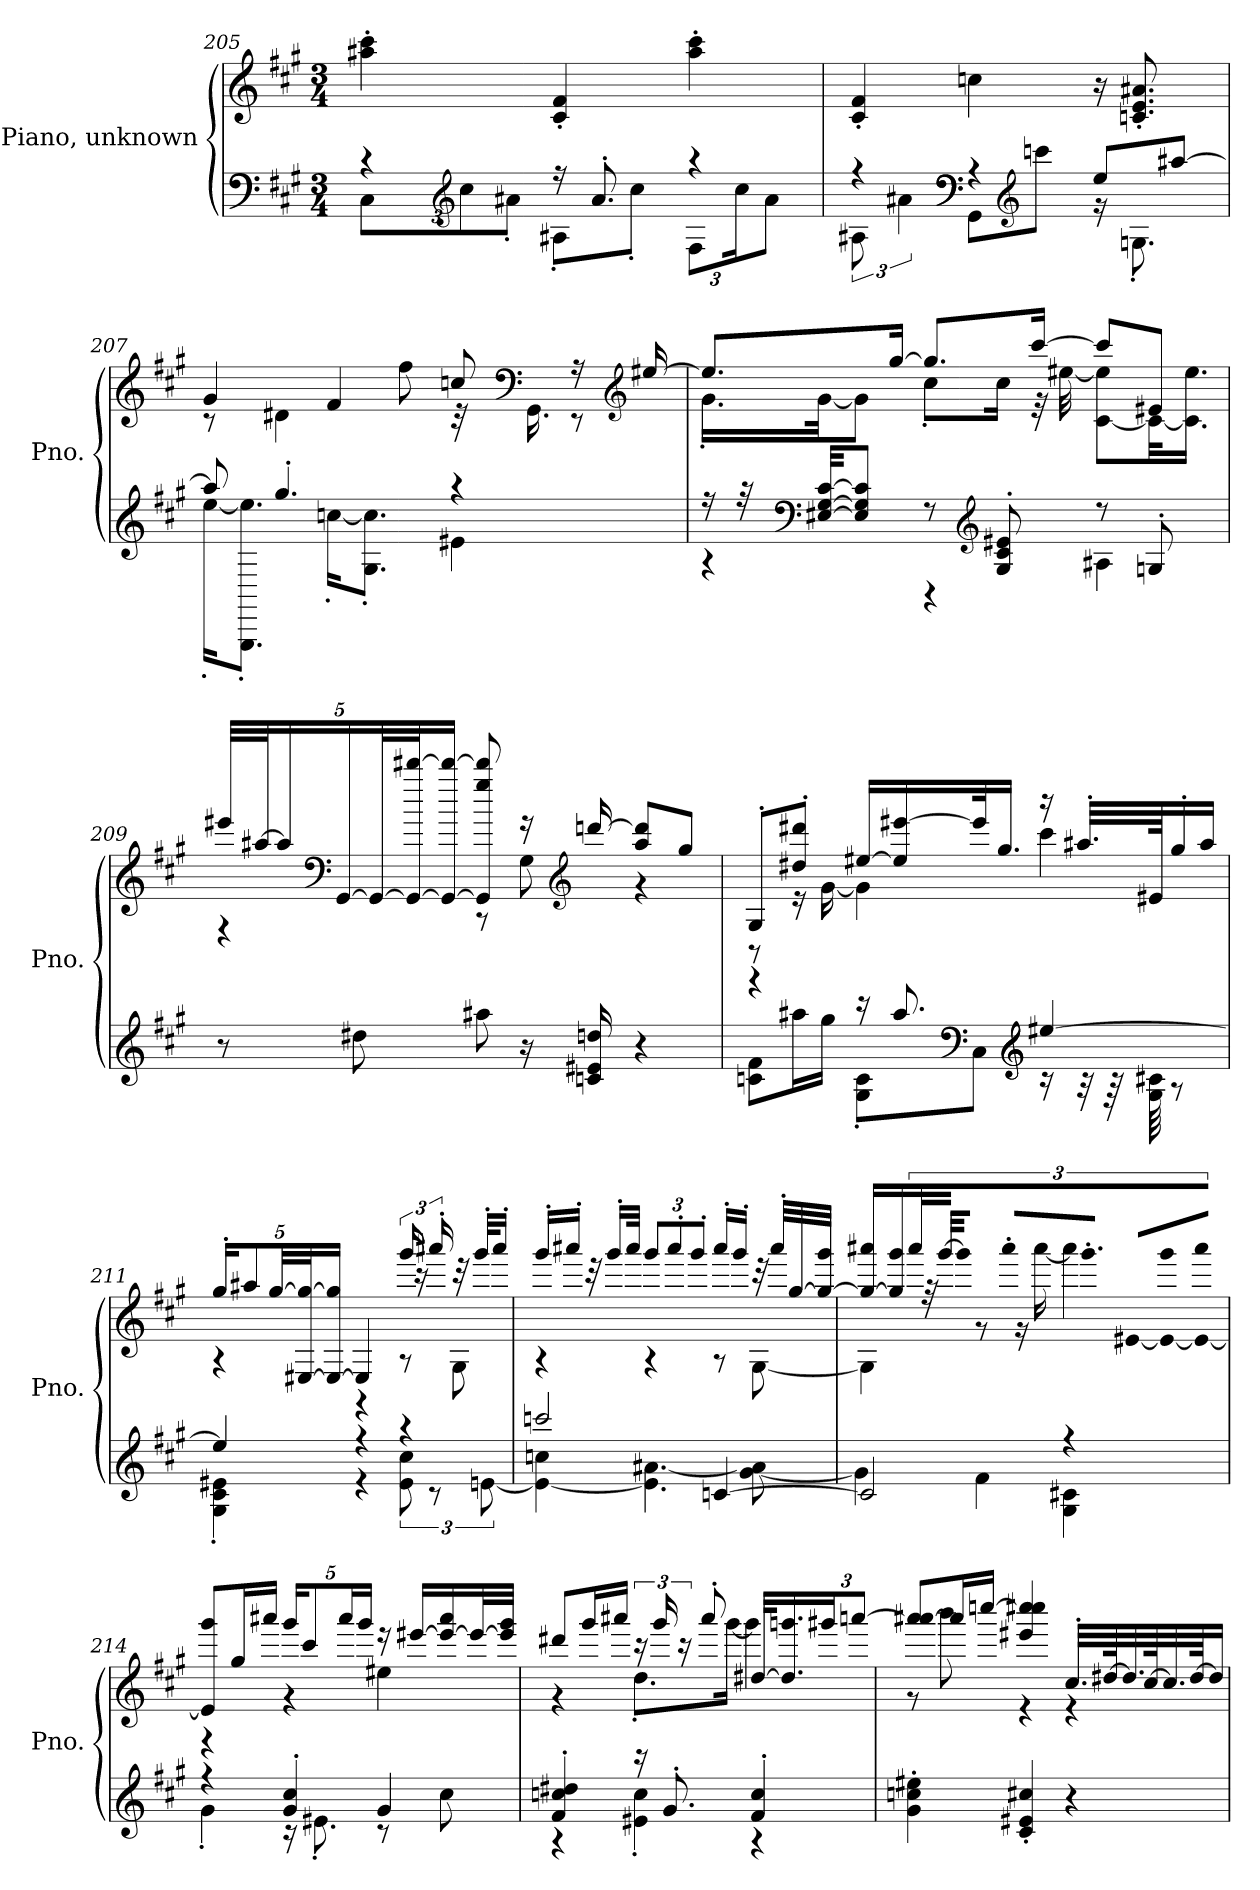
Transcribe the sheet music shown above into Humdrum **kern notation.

**kern	**kern
*part1	*part1
*staff2	*staff1
*I"Piano, unknown	*
*I'Pno.	*
*clefF4	*clefG2
*k[f#c#g#]	*k[f#c#g#]
*M3/4	*M3/4
=205	=205
*^	*
*	*Xbrackettup	*
4r	12C#\L	4aa#X\' 4ccc#\'
*clefG2	*	*
.	12cc#\	.
.	12a#X'\J	.
16r	8A#X'\L	4c#/' 4f#/'
8.a#'/	.	.
.	8cc#'\J	.
4r	12F#\L	4aa#\' 4ccc#\'
.	24cc#\K	.
.	8a#\J	.
!!LO:PB:g=z
=206	=206	=206
*	*brackettup	*
4r	12A#X\	4c#/' 4f#/'
.	6a#X\	.
*clefF4	*	*
4r	8GG#\L	4ccn\
*clefG2	*	*
.	8cccn\J	.
8ee/L	16r	16r
.	8.Gn'\	8.cn/' 8.e/' 8.a#X/'
[8aa#X/J	.	.
=207	=207	=207
*	*	*^
8aa#/]	[16ee'\KL	4g#/	8r
.	8.GGG#\' 8.ee\]'J	.	.
4.gg#'/	.	.	4d#X\
.	[16ccn'\KL	4f#/	.
.	8.G#\' 8.cc\]'J	.	.
.	.	.	8ff#\
4r	4e#X\	8ccn/	32r
*	*	*clefF4	*
.	.	.	16.GG#\
.	.	16r	8r
*	*	*clefG2	*
.	.	[16ee#X/	.
!!LO:LB:g=z	!!
=208	=208	=208	=208
16r	4r	8.ee#/L]	16.g#'\LL
32r	.	.	.
*clefF4	*	*	*
[32E#X/ [32G#/ [32c#/KKL	.	.	[32g#\JK
8E#/] 8G#/] 8c#/]J	.	.	8g#\J]
.	.	[16gg#/Jk	.
8r	4r	8.gg#/L]	8cc#'\L
*clefG2	*	*	*
8G#/' 8c#/' 8e#X/'	.	.	16cc#\Jk
.	.	[16ccc#/Jk	32r
.	.	.	[32ee#X\
8r	4A#X\	8ccc#/L]	[8c#\ 8ee#\]L
8Gn'/	.	8e#X/J	32c#\KL_
.	.	.	16.c#\] 16.ee#\JJ
*v	*v	*	*
=209	=209	=209
*	*Xbrackettup	*
8r	40eee#X/LLL	4r
.	[40aa#X/J	.
.	20aa#/]	.
*	*clefF4	*
.	[20GG#/	.
8dd#X\	.	.
.	40GG#/L_	.
.	40GG#/_ [40ddd#X/J	.
.	20GG#/_ 20ddd#/_JJ	.
8aa#X\	8GG#/] 8gg#/ 8ddd#/]	8r
16r	16r	8G#\
*	*clefG2	*
16cn/ 16e#X/ 16ddn/	[16dddn/	.
4r	8aa#/ 8ddd/]L	4r
.	8gg#/J	.
!!LO:LB:g=z	!!
=210	=210	=210
*^	*	*
4r	8cn\ 8f#\L	8G#'/L	8r
.	16aa#X\L	8dd#X/' 8ddd#X/'J	16r
.	16gg#\JJ	.	[16g#\
16r	8G#\' 8c\'L	[16ee#X/LL	4g#\]
8.aa#/	.	16ee#/] [16eee#X/	.
*clefF4	*	*	*
.	8C#\J	32eee#/K]	.
.	.	16.gg#/JJ	.
*clefG2	*	*	*
[4ee#X/	16r	16r	4ccc#\
.	32r	32.aa#X'/LLL	.
.	64r	.	.
.	64G#\ 64c#X\	64e#X/JK	.
.	8r	16gg#'/	.
.	.	16aa#/JJ	.
=211	=211	=211	=211
4ee#/]	4G#\' 4c#\' 4e#X\'	20gg#'/KL	4r
.	.	10aa#X/	.
.	.	[40gg#/LL	.
.	.	[40E#X/ 40gg#/_J	.
.	.	20E#/_ 20gg#/]JJ	.
4r	4r	4E#/]	4r
*	*	*brackettup	*
4r	12e#\ 12cc#\	24ggg#/	8r
.	.	24r	.
.	12r	24aaa#X'/	.
.	.	32r	8G#\
.	.	32ggg#'/KLL	.
.	[12en\	.	.
.	.	16aaa#'/JJ	.
!!LO:LB:g=z	!!
=212	=212	=212	=212
2cccn/	4e\_ 4ccn\	16ggg#'/LL	4r
.	.	16aaa#X'/JJ	.
.	.	32r	.
.	.	16ggg#'/LL	.
.	.	32aaa#/JJk	.
*	*	*Xbrackettup	*
.	4.e\] [4.a#X\	12ggg#/L	4r
.	.	12aaa#'/	.
.	.	12ggg#'/J	.
[4cn/	.	16aaa#'/LL	8r
.	.	16ggg#'/JJ	.
.	[8g#\ 8a#\]	32r	[8G#\
.	.	32aaa#'/LLL	.
.	.	[32gg#/	.
.	.	32gg#/_ 32ggg#/JJJ	.
=213	=213	=213	=213
2c/]	4g#\]	16gg#/_ 16aaa#X/LL	4G#\]
.	.	16gg#/] 16ggg#/	.
*	*	*brackettup	*
.	.	48aaa#/JJk	.
.	.	48r	.
.	.	[48ggg#/KLL	.
.	.	16ggg#/JJ]	.
.	4f#\	16aaa#'/KL	8r
.	.	8.ggg#'/J	.
.	.	.	16r
.	.	.	[16aaa#\
4r	4G#\ 4c#X\	[16e#X/LL	4aaa#\]
.	.	16e#/_ 16ggg#/J	.
.	.	8e#/_ 8aaa#/J	.
!!LO:LB:g=z	!!
=214	=214	=214	=214
4r	4g#'\	8e#/] 8ggg#/L	4r
.	.	16gg#/L	.
.	.	16aaa#X/JJ	.
*	*	*Xbrackettup	*
4g#/' 4cc#/'	16r	20ggg#/KL	4r
.	.	10ccc#/	.
.	8.e#X'\	.	.
.	.	20aaa#/L	.
.	.	20ggg#/JJ	.
4g#/	8r	16r	4ee#X\
.	.	[16eee#X/LL	.
.	8cc#\	16eee#/_ 16aaa#/	.
.	.	32eee#/L_	.
.	.	32eee#/] 32ggg#/JJJ	.
=215	=215	=215	=215
4f#/' 4ccn/' 4dd#X/'	4r	8ddd#X/L	4r
.	.	16ggg#/L	.
.	.	16aaa#X/JJ	.
*	*	*brackettup	*
16r	4e#X\' 4cc\'	24r	8.dd'\L
.	.	24ggg#/	.
8.g#'/	.	.	.
.	.	24r	.
.	.	8aaa#'/	.
.	.	.	[16ggg#\Jk
4f#/' 4cc/'	4r	[32dd#X/KLL	4ggg#\]
.	.	16.dd#/] 16.gggn/	.
*	*	*Xbrackettup	*
.	.	24ggg#X/J	.
.	.	[12aaan/J	.
*v	*v	*	*
!!LO:LB:g=z	!!
=216	=216	=216
4g#\' 4ccn\' 4ee#X\'	8aaa/] [8aaa#X/L	8r
.	16aaa#/L]	8bbb\
.	[16ccccn/JJ	.
4c#/' 4e#X/' 4cc#X/'	4eee#X/ 4cccc/] 4cccc#X/	4r
4r	32.cc#'/LLL	4r
.	[64dd#X/K	.
.	32.dd#/]	.
.	[64cc#/K	.
.	32.cc#/]	.
.	[64dd#/JK	.
.	16dd#/JJ]	.
*	*v	*v
=	=
*-	*-
